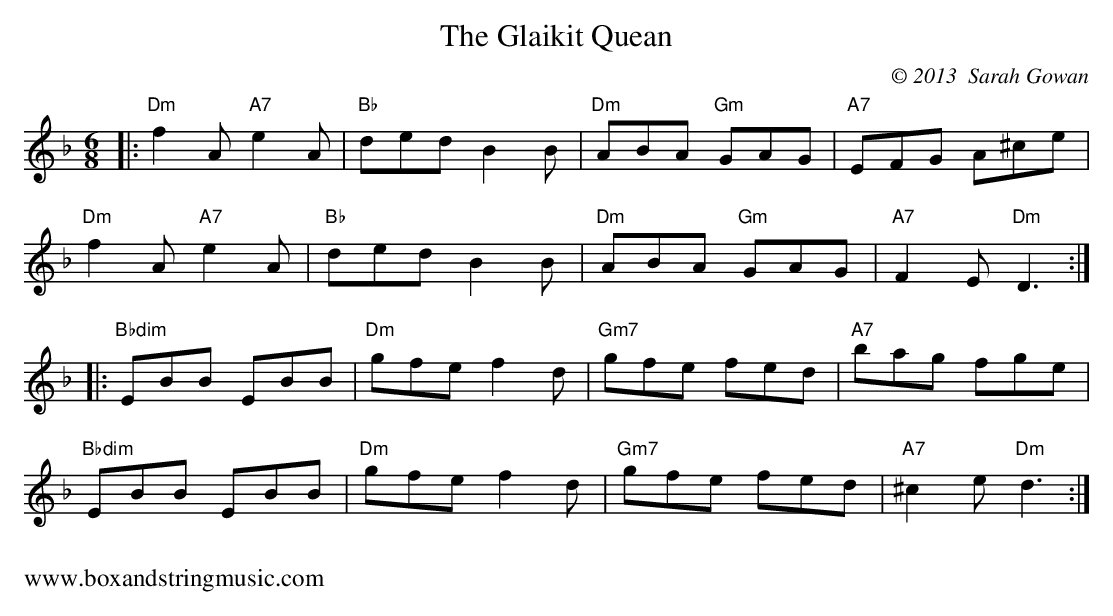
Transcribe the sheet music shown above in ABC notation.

X:1
T:The Glaikit Quean
C:© 2013  Sarah Gowan
M:6/8
K:Dm
|:"Dm"f2 A "A7"e2A|"Bb"ded B2B|"Dm"ABA "Gm"GAG |"A7"EFG A^ce|
"Dm"f2 A "A7"e2A|"Bb"ded B2B|"Dm"ABA "Gm"GAG|"A7"F2E "Dm"D3:|
|:"Bbdim"EBB EBB |"Dm"gfe f2d|"Gm7"gfe fed|"A7"bag fge |
"Bbdim"EBB EBB |"Dm"gfe f2d|"Gm7"gfe fed|"A7"^c2e "Dm"d3:|
